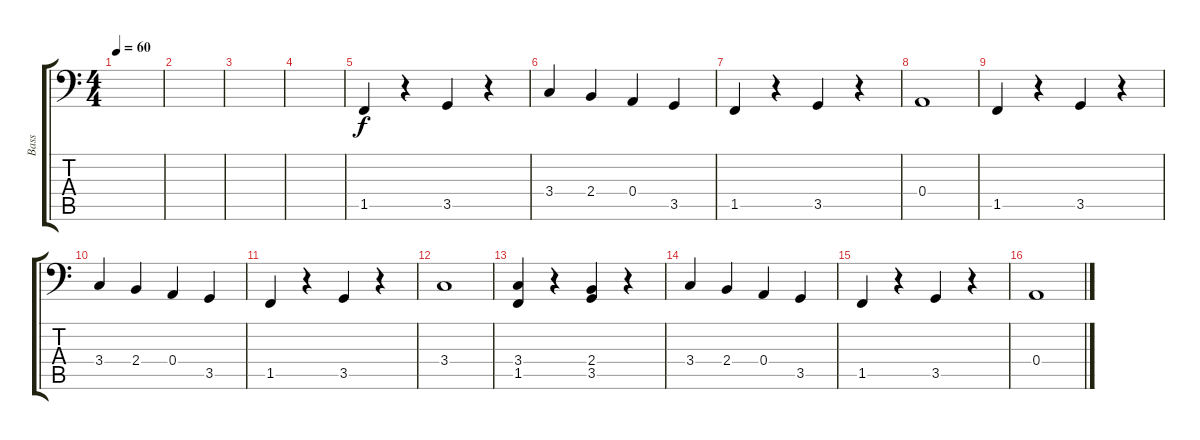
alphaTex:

\track ("Bass" "Bass") {instrument electricbassfinger}
\staff {score tabs}
\tuning (C3 G2 D2 A1 E1 B0) {hide}
\ts (4 4)
\tempo 60
\clef f4
\ks c
|
|
|
|
1.5.4 r.4 3.5.4 r.4 |
3.4.4 2.4.4 0.4.4 3.5.4 |
1.5.4 r.4 3.5.4 r.4 |
0.4.1 |
1.5.4 r.4 3.5.4 r.4 |
3.4.4 2.4.4 0.4.4 3.5.4 |
1.5.4 r.4 3.5.4 r.4 |
3.4.1 |
(3.4 1.5).4 r.4 (2.4 3.5).4 r.4 |
3.4.4 2.4.4 0.4.4 3.5.4 |
1.5.4 r.4 3.5.4 r.4 |
0.4.1
